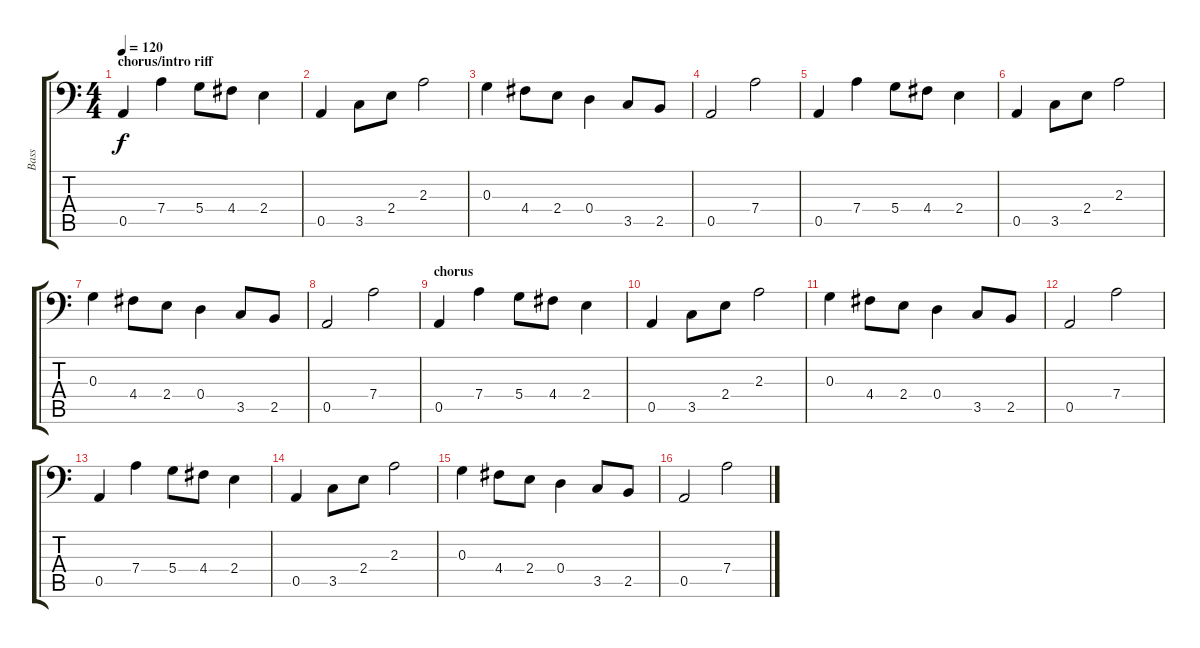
\track ("Bass" "Bass") {instrument electricbassfinger}
\staff {score tabs}
\tuning (E3 B2 G2 D2 A1 E1) {hide}
\ts (4 4)
\section ("" "chorus/intro riff")
\tempo 120
\clef f4
\ks c
0.5.4{dy f} 7.4.4 5.4.8 4.4.8 2.4.4 |
0.5.4 3.5.8 2.4.8 2.3.2 |
0.3.4 4.4.8 2.4.8 0.4.4 3.5.8 2.5.8 |
0.5.2 7.4.2 |
0.5.4 7.4.4 5.4.8 4.4.8 2.4.4 |
0.5.4 3.5.8 2.4.8 2.3.2 |
0.3.4 4.4.8 2.4.8 0.4.4 3.5.8 2.5.8 |
0.5.2 7.4.2 |
\section ("" "chorus")
0.5.4 7.4.4 5.4.8 4.4.8 2.4.4 |
0.5.4 3.5.8 2.4.8 2.3.2 |
0.3.4 4.4.8 2.4.8 0.4.4 3.5.8 2.5.8 |
0.5.2 7.4.2 |
0.5.4 7.4.4 5.4.8 4.4.8 2.4.4 |
0.5.4 3.5.8 2.4.8 2.3.2 |
0.3.4 4.4.8 2.4.8 0.4.4 3.5.8 2.5.8 |
0.5.2 7.4.2
